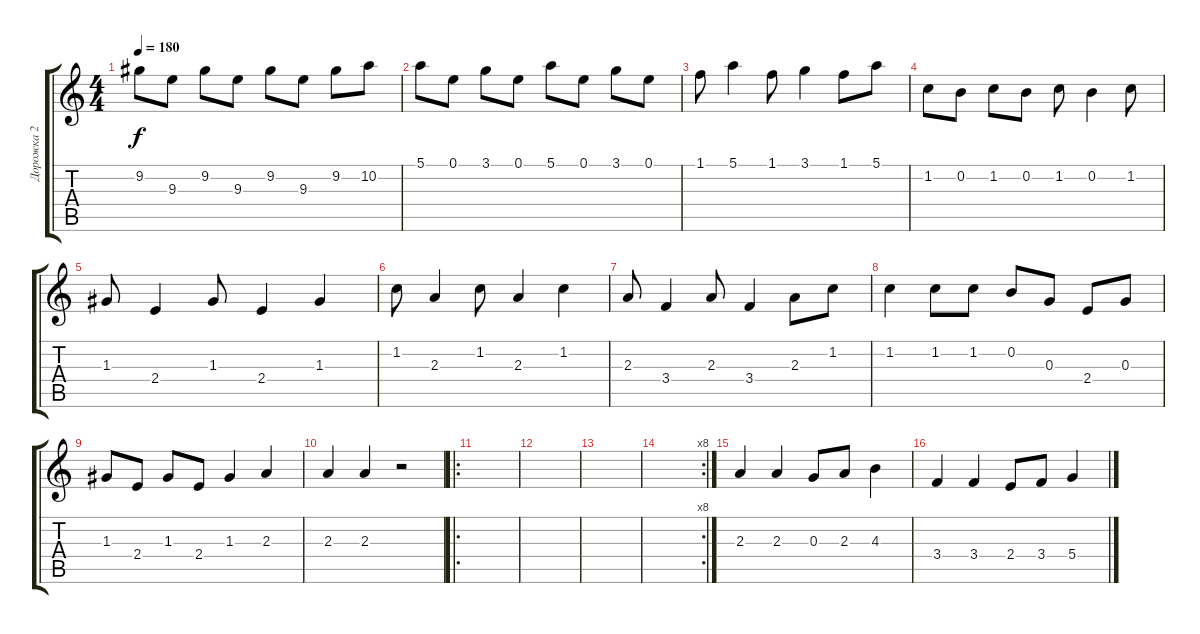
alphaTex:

\track ("Дорожка 2" "Дорожка 2") {instrument acousticguitarsteel}
\staff {score tabs}
\tuning (E4 B3 G3 D3 A2 E2) {hide}
\ts (4 4)
\tempo 180
\clef g2
\ks c
9.2.8{dy f} 9.3.8 9.2.8 9.3.8 9.2.8 9.3.8 9.2.8 10.2.8 |
5.1.8 0.1.8 3.1.8 0.1.8 5.1.8 0.1.8 3.1.8 0.1.8 |
1.1.8 5.1.4 1.1.8 3.1.4 1.1.8 5.1.8 |
1.2.8 0.2.8 1.2.8 0.2.8 1.2.8 0.2.4 1.2.8 |
1.3.8 2.4.4 1.3.8 2.4.4 1.3.4 |
1.2.8 2.3.4 1.2.8 2.3.4 1.2.4 |
2.3.8 3.4.4 2.3.8 3.4.4 2.3.8 1.2.8 |
1.2.4 1.2.8 1.2.8 0.2.8 0.3.8 2.4.8 0.3.8 |
1.3.8 2.4.8 1.3.8 2.4.8 1.3.4 2.3.4 |
2.3.4 2.3.4 r.2 |
\ro
|
|
|
\rc 8
|
2.3.4 2.3.4 0.3.8 2.3.8 4.3.4 |
3.4.4 3.4.4 2.4.8 3.4.8 5.4.4
